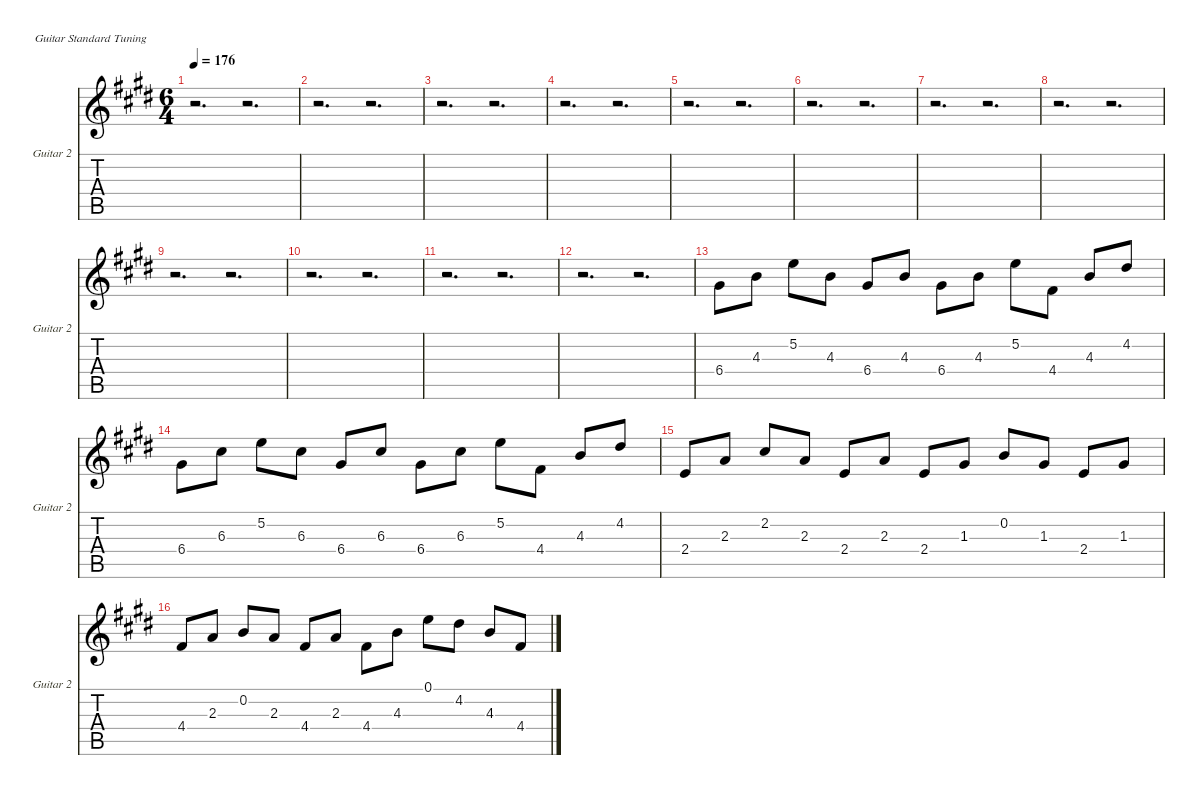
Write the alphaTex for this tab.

\defaultSystemsLayout 4
\hideDynamics
\bracketExtendMode nobrackets
\useSystemSignSeparator
\singleTrackTrackNamePolicy allsystems
\multiTrackTrackNamePolicy allsystems
\firstSystemTrackNameMode fullname
\otherSystemsTrackNameMode fullname
\firstSystemTrackNameOrientation horizontal
\otherSystemsTrackNameOrientation horizontal
\track ("Guitar 2" "n.guit.") {instrument acousticguitarnylon}
\staff {score tabs}
\tuning (E4 B3 G3 D3 A2 E2)
\ts (6 4)
\tempo 176
\clef g2
\ks e
r.2{d dy f beam Down} r.2{d beam Down} |
r.2{d beam Down} r.2{d beam Down} |
r.2{d beam Down} r.2{d beam Down} |
r.2{d beam Down} r.2{d beam Down} |
r.2{d beam Down} r.2{d beam Down} |
r.2{d beam Down} r.2{d beam Down} |
r.2{d beam Down} r.2{d beam Down} |
r.2{d beam Down} r.2{d beam Down} |
r.2{d beam Down} r.2{d beam Down} |
r.2{d beam Down} r.2{d beam Down} |
r.2{d beam Down} r.2{d beam Down} |
r.2{d beam Down} r.2{d beam Down} |
6.4{acc #}.8{beam Down} 4.3{acc forcenatural}.8{beam Down} 5.2{acc forcenatural}.8{beam Down} 4.3{acc forcenatural}.8{beam Up} 6.4{acc #}.8{beam Up} 4.3{acc forcenatural}.8{beam Up} 6.4{acc #}.8{beam Down} 4.3{acc forcenatural}.8{beam Down} 5.2{acc forcenatural}.8{beam Down} 4.4{acc #}.8{beam Up} 4.3{acc forcenatural}.8{beam Up} 4.2{acc #}.8{beam Up} |
6.4{acc #}.8{beam Down} 6.3{acc #}.8{beam Down} 5.2{acc forcenatural}.8{beam Down} 6.3{acc #}.8{beam Up} 6.4{acc #}.8{beam Up} 6.3{acc #}.8{beam Up} 6.4{acc #}.8{beam Down} 6.3{acc #}.8{beam Down} 5.2{acc forcenatural}.8{beam Down} 4.4{acc #}.8{beam Up} 4.3{acc forcenatural}.8{beam Up} 4.2{acc #}.8{beam Up} |
2.4{acc forcenatural}.8{beam Up} 2.3{acc forcenatural}.8{beam Up} 2.2{acc #}.8{beam Up} 2.3{acc forcenatural}.8{beam Up} 2.4{acc forcenatural}.8{beam Up} 2.3{acc forcenatural}.8{beam Up} 2.4{acc forcenatural}.8{beam Up} 1.3{acc #}.8{beam Up} 0.2{acc forcenatural}.8{beam Up} 1.3{acc #}.8{beam Up} 2.4{acc forcenatural}.8{beam Up} 1.3{acc #}.8{beam Up} |
4.4{acc #}.8{beam Up} 2.3{acc forcenatural}.8{beam Up} 0.2{acc forcenatural}.8{beam Up} 2.3{acc forcenatural}.8{beam Up} 4.4{acc #}.8{beam Up} 2.3{acc forcenatural}.8{beam Up} 4.4{acc #}.8{beam Down} 4.3{acc forcenatural}.8{beam Down} 0.1{acc forcenatural}.8{beam Down} 4.2{acc #}.8{beam Up} 4.3{acc forcenatural}.8{beam Up} 4.4{acc #}.8{beam Up}
